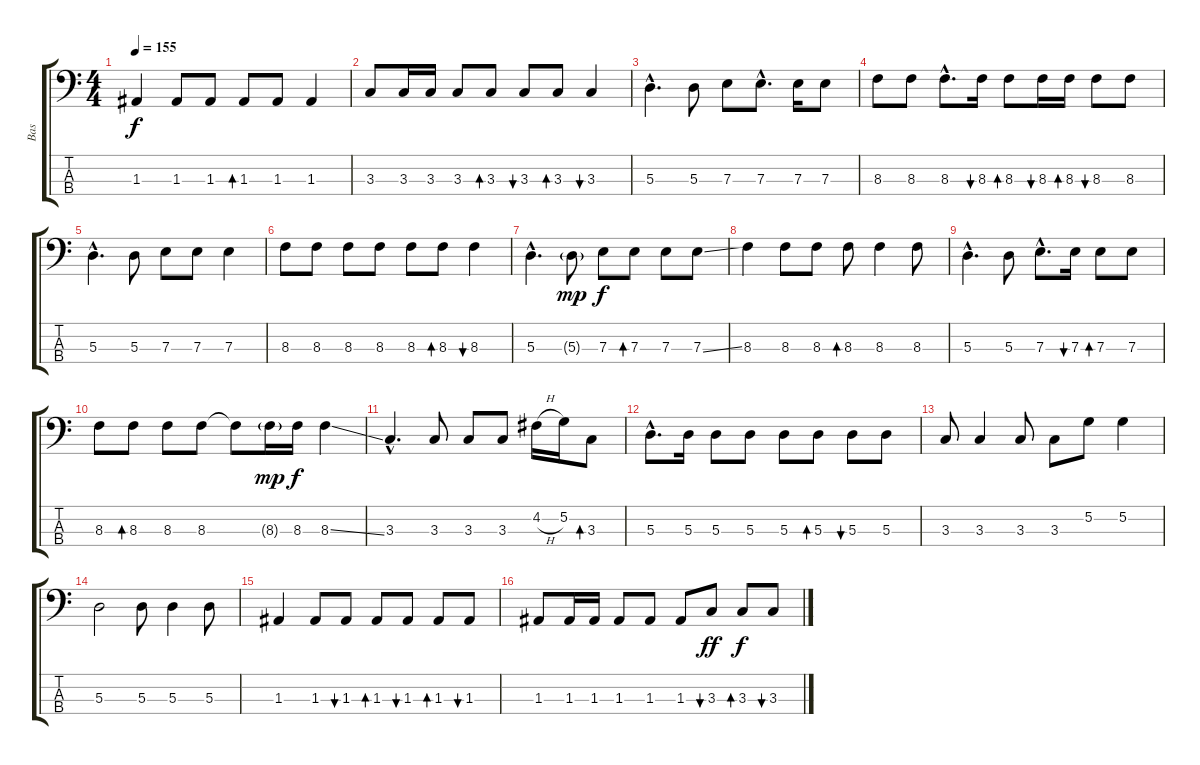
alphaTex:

\track ("Bas" "Bas") {instrument electricbasspick}
\staff {score tabs}
\tuning (G2 D2 A1 E1) {hide}
\ts (4 4)
\tempo 155
\clef f4
\ks c
1.3.4{dy f} 1.3.8 1.3.8 1.3.8{bd 240} 1.3.8 1.3.4 |
3.3.8 3.3.16 3.3.16 3.3.8 3.3.8{bd 240} 3.3.8{bu 240} 3.3.8{bd 240} 3.3.4{bu 240} |
5.3{hac}.4{d} 5.3.8 7.3.8 7.3{hac}.8{d} 7.3.16 7.3.8 |
8.3.8 8.3.8 8.3{hac}.8{d} 8.3.16{bu 120} 8.3.8{bd 240} 8.3.16{bu 120} 8.3.16{bd 120} 8.3.8{bu 240} 8.3.8 |
5.3{hac}.4{d} 5.3.8 7.3.8 7.3.8 7.3.4 |
8.3.8 8.3.8 8.3.8 8.3.8 8.3.8 8.3.8{bd 240} 8.3.4{bu 240} |
5.3{hac}.4{d} 5.3{g}.8{dy mp} 7.3.8{dy f} 7.3.8{bd 240} 7.3.8 7.3{ss}.8 |
8.3.4 8.3.8 8.3.8 8.3.8{bd 240} 8.3.4 8.3.8 |
5.3{hac}.4{d} 5.3.8 7.3{hac}.8{d} 7.3.16{bu 120} 7.3.8{bd 240} 7.3.8 |
8.3.8 8.3.8{bd 240} 8.3.8 8.3.8 8.3{t}.8 8.3{g}.16{dy mp} 8.3.16{dy f} 8.3{ss}.4 |
3.3{hac}.4{d} 3.3.8 3.3.8 3.3.8 4.2{h}.16 5.2.16 3.3.8{bd 240} |
5.3{hac}.8{d} 5.3.16 5.3.8 5.3.8 5.3.8 5.3.8{bd 240} 5.3.8{bu 120} 5.3.8 |
3.3.8 3.3.4 3.3.8 3.3.8 5.2.8 5.2.4 |
5.3.2 5.3.8 5.3.4 5.3.8 |
1.3.4 1.3.8 1.3.8{bu 240} 1.3.8{bd 240} 1.3.8{bu 240} 1.3.8{bd 240} 1.3.8{bu 240} |
1.3.8 1.3.16 1.3.16 1.3.8 1.3.8 1.3.8 3.3.8{bu 240 dy ff} 3.3.8{bd 240 dy f} 3.3.8{bu 240}
